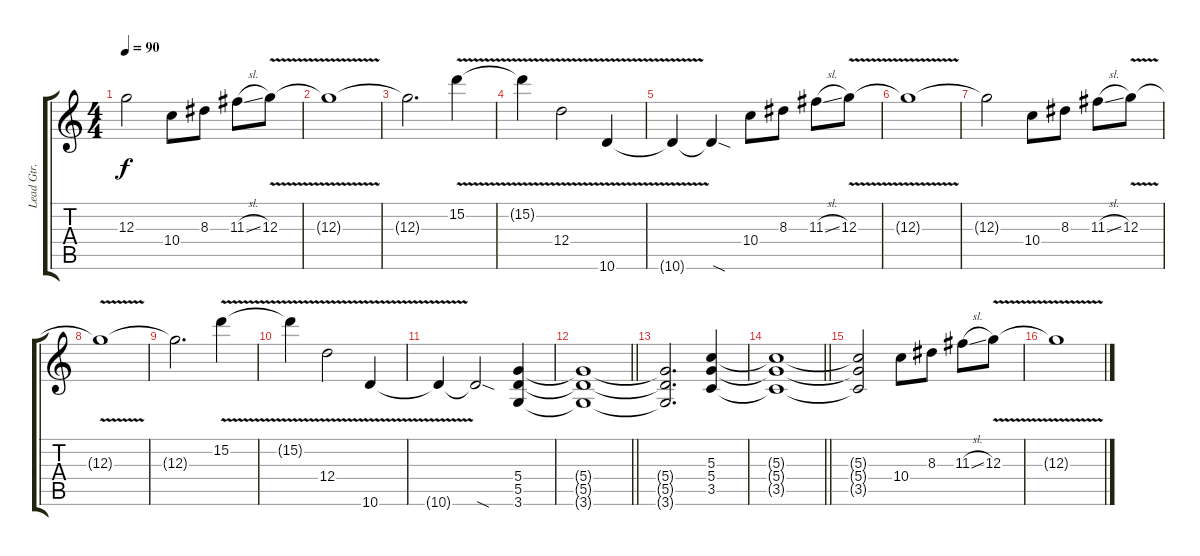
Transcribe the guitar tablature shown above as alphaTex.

\track ("Lead Gtr." "Lead Gtr.") {instrument distortionguitar}
\staff {score tabs}
\tuning (E4 B3 G3 D3 A2 E2) {hide}
\ts (4 4)
\tempo 90
\clef g2
\ks c
12.3{t}.2{dy f} 10.4.8 8.3.8 11.3{sl}.8 12.3{v}.8 |
12.3{t}.1 |
12.3{t}.2{d} 15.2{v}.4 |
15.2{t}.4 12.4{v}.2 10.6{v}.4 |
10.6{t}.4 10.6{sod t}.4 10.4.8 8.3.8 11.3{sl}.8 12.3{v}.8 |
12.3{t}.1 |
12.3{t}.2 10.4.8 8.3.8 11.3{sl}.8 12.3{v}.8 |
12.3{t}.1 |
12.3{t}.2{d} 15.2{v}.4 |
15.2{t}.4 12.4{v}.2 10.6{v}.4 |
10.6{t}.4 10.6{sod t}.2 (5.4 5.5 3.6).4 |
\barLineRight lightlight
(5.4{t} 5.5{t} 3.6{t}).1 |
(5.4{t} 5.5{t} 3.6{t}).2{d} (5.3 5.4 3.5).4 |
\barLineRight lightlight
(5.3{t} 5.4{t} 3.5{t}).1 |
\section ("" "")
(5.3{t} 5.4{t} 3.5{t}).2{volume 7} 10.4.8 8.3.8 11.3{sl}.8 12.3{v}.8 |
12.3{t}.1
